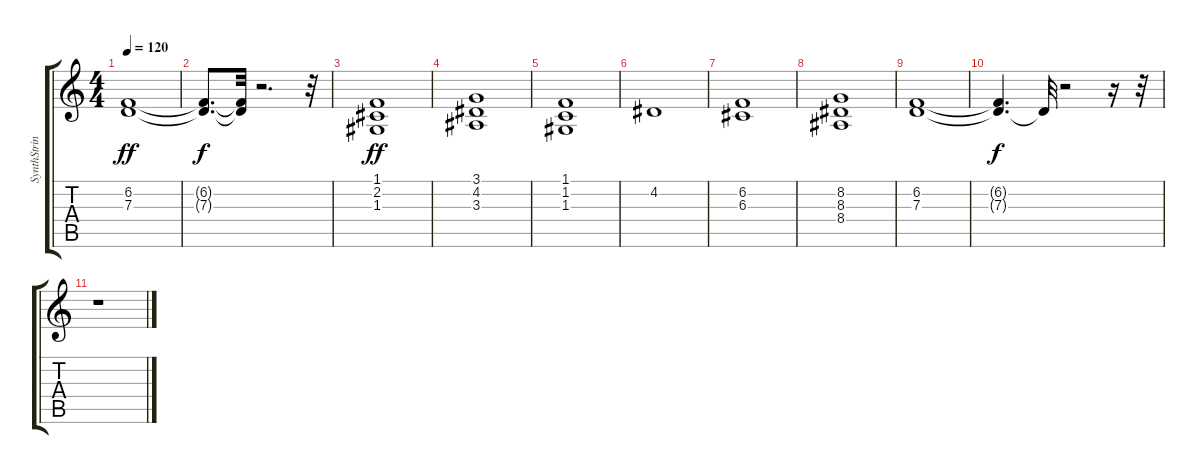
\track ("SynthString 1" "SynthStrin") {instrument synthstrings1}
\staff {score tabs}
\tuning (E4 B3 G3 D3 A2 E2) {hide}
\ts (4 4)
\tempo 120
\clef g2
\ks c
(6.2 7.3).1{dy ff} |
(6.2{t} 7.3{t}).8{d dy f} (6.2{t} 7.3{t}).32 r.2{d} r.32 |
(1.1 2.2 1.3).1{dy ff} |
(3.1 4.2 3.3).1 |
(1.1 1.2 1.3).1 |
4.2.1 |
(6.2 6.3).1 |
(8.2 8.3 8.4).1 |
(6.2 7.3).1 |
(6.2{t} 7.3{t}).4{d dy f} 7.3{t}.32 r.2 r.16 r.32 |
r.1
